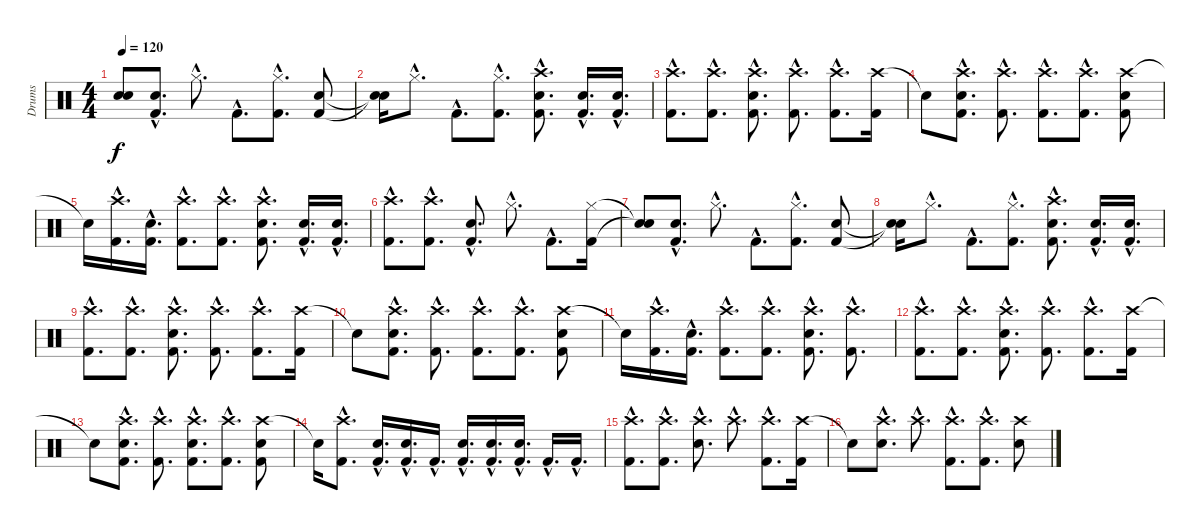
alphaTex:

\track ("Drums" "Drums") {instrument percussion}
\staff {score}
\articulation defaults
\ts (4 4)
\tempo 120
\clef neutral
\ks c
("Snare (hit)"{t} "Snare (hit)"{t}).8{dy f} ("Electric Snare (hit)"{hac} "Kick (hit) 2"{hac}).8{d} "Hi-Hat (closed)"{hac}.8{d} "Kick (hit) 2"{hac}.8{d} ("Hi-Hat (closed)"{hac} "Kick (hit) 2"{hac}).8{d} ("Electric Snare (hit)" "Kick (hit) 2").8 |
("Snare (hit)"{t} "Snare (hit)"{t}).16 "Hi-Hat (closed)"{hac}.8{d} "Kick (hit) 2"{hac}.8{d} ("Hi-Hat (closed)"{hac} "Kick (hit) 2"{hac}).8{d} ("Crash high (hit)"{hac} "Electric Snare (hit)"{hac} "Kick (hit) 2"{hac}).8{d} ("Electric Snare (hit)"{hac} "Kick (hit) 2"{hac}).16{d} ("Electric Snare (hit)"{hac} "Kick (hit) 2"{hac}).16{d} |
("Crash high (hit)"{hac} "Kick (hit) 2"{hac}).8{d} ("Crash high (hit)"{hac} "Kick (hit) 2"{hac}).8{d} ("Crash high (hit)"{hac} "Electric Snare (hit)"{hac} "Kick (hit) 2"{hac}).8{d} ("Crash high (hit)"{hac} "Kick (hit) 2"{hac}).8{d} ("Crash high (hit)"{hac} "Kick (hit) 2"{hac}).8{d} ("Crash high (hit)" "Kick (hit) 2").16 |
"Snare (hit)"{t}.8 ("Crash high (hit)"{hac} "Electric Snare (hit)"{hac} "Kick (hit) 2"{hac}).8{d} ("Crash high (hit)"{hac} "Kick (hit) 2"{hac}).8{d} ("Crash high (hit)"{hac} "Kick (hit) 2"{hac}).8{d} ("Crash high (hit)"{hac} "Kick (hit) 2"{hac}).8{d} ("Crash high (hit)" "Electric Snare (hit)" "Kick (hit) 2").8 |
"Snare (hit)"{t}.16 ("Crash high (hit)"{hac} "Kick (hit) 2"{hac}).16{d} ("Electric Snare (hit)"{hac} "Kick (hit) 2"{hac}).16{d} ("Crash high (hit)"{hac} "Kick (hit) 2"{hac}).8{d} ("Crash high (hit)"{hac} "Kick (hit) 2"{hac}).8{d} ("Crash high (hit)"{hac} "Electric Snare (hit)"{hac} "Kick (hit) 2"{hac}).8{d} ("Electric Snare (hit)"{hac} "Kick (hit) 2"{hac}).16{d} ("Electric Snare (hit)"{hac} "Kick (hit) 2"{hac}).16{d} |
("Crash high (hit)"{hac} "Kick (hit) 2"{hac}).8{d} ("Crash high (hit)"{hac} "Kick (hit) 2"{hac}).8{d} ("Electric Snare (hit)"{hac} "Kick (hit) 2"{hac}).8{d} "Hi-Hat (closed)"{hac}.8{d} "Kick (hit) 2"{hac}.8{d} ("Hi-Hat (closed)" "Kick (hit) 2").16 |
("Snare (hit)"{t} "Snare (hit)"{t}).8 ("Electric Snare (hit)"{hac} "Kick (hit) 2"{hac}).8{d} "Hi-Hat (closed)"{hac}.8{d} "Kick (hit) 2"{hac}.8{d} ("Hi-Hat (closed)"{hac} "Kick (hit) 2"{hac}).8{d} ("Electric Snare (hit)" "Kick (hit) 2").8 |
("Snare (hit)"{t} "Snare (hit)"{t}).16 "Hi-Hat (closed)"{hac}.8{d} "Kick (hit) 2"{hac}.8{d} ("Hi-Hat (closed)"{hac} "Kick (hit) 2"{hac}).8{d} ("Crash high (hit)"{hac} "Electric Snare (hit)"{hac} "Kick (hit) 2"{hac}).8{d} ("Electric Snare (hit)"{hac} "Kick (hit) 2"{hac}).16{d} ("Electric Snare (hit)"{hac} "Kick (hit) 2"{hac}).16{d} |
("Crash high (hit)"{hac} "Kick (hit) 2"{hac}).8{d} ("Crash high (hit)"{hac} "Kick (hit) 2"{hac}).8{d} ("Crash high (hit)"{hac} "Electric Snare (hit)"{hac} "Kick (hit) 2"{hac}).8{d} ("Crash high (hit)"{hac} "Kick (hit) 2"{hac}).8{d} ("Crash high (hit)"{hac} "Kick (hit) 2"{hac}).8{d} ("Crash high (hit)" "Kick (hit) 2").16 |
"Snare (hit)"{t}.8 ("Crash high (hit)"{hac} "Electric Snare (hit)"{hac} "Kick (hit) 2"{hac}).8{d} ("Crash high (hit)"{hac} "Kick (hit) 2"{hac}).8{d} ("Crash high (hit)"{hac} "Kick (hit) 2"{hac}).8{d} ("Crash high (hit)"{hac} "Kick (hit) 2"{hac}).8{d} ("Crash high (hit)" "Electric Snare (hit)" "Kick (hit) 2").8 |
"Snare (hit)"{t}.16 ("Crash high (hit)"{hac} "Kick (hit) 2"{hac}).16{d} ("Electric Snare (hit)"{hac} "Kick (hit) 2"{hac}).16{d} ("Crash high (hit)"{hac} "Kick (hit) 2"{hac}).8{d} ("Crash high (hit)"{hac} "Kick (hit) 2"{hac}).8{d} ("Crash high (hit)"{hac} "Electric Snare (hit)"{hac} "Kick (hit) 2"{hac}).8{d} ("Crash high (hit)"{hac} "Kick (hit) 2"{hac}).8{d} |
("Crash high (hit)"{hac} "Kick (hit) 2"{hac}).8{d} ("Crash high (hit)"{hac} "Kick (hit) 2"{hac}).8{d} ("Crash high (hit)"{hac} "Electric Snare (hit)"{hac} "Kick (hit) 2"{hac}).8{d} ("Crash high (hit)"{hac} "Kick (hit) 2"{hac}).8{d} ("Crash high (hit)"{hac} "Kick (hit) 2"{hac}).8{d} ("Crash high (hit)" "Kick (hit) 2").16 |
"Snare (hit)"{t}.8 ("Crash high (hit)"{hac} "Electric Snare (hit)"{hac} "Kick (hit) 2"{hac}).8{d} ("Crash high (hit)"{hac} "Kick (hit) 2"{hac}).8{d} ("Crash high (hit)"{hac} "Electric Snare (hit)"{hac} "Kick (hit) 2"{hac}).8{d} ("Crash high (hit)"{hac} "Kick (hit) 2"{hac}).8{d} ("Crash high (hit)" "Electric Snare (hit)" "Kick (hit) 2").8 |
"Snare (hit)"{t}.16 ("Crash high (hit)"{hac} "Kick (hit) 2"{hac}).8{d} ("Electric Snare (hit)"{hac} "Kick (hit) 2"{hac}).16{d} ("Electric Snare (hit)"{hac} "Kick (hit) 2"{hac}).16{d} "Kick (hit) 2"{hac}.16{d} ("Electric Snare (hit)"{hac} "Kick (hit) 2"{hac}).16{d} ("Electric Snare (hit)"{hac} "Kick (hit) 2"{hac}).16{d} ("Electric Snare (hit)"{hac} "Kick (hit) 2"{hac}).16{d} "Kick (hit) 2"{hac}.16{d} "Kick (hit) 2"{hac}.16{d} |
("Crash high (hit)"{hac} "Kick (hit) 2"{hac}).8{d} ("Crash high (hit)"{hac} "Kick (hit) 2"{hac}).8{d} ("Crash high (hit)"{hac} "Electric Snare (hit)"{hac}).8{d} "Crash high (hit)"{hac}.8{d} ("Crash high (hit)"{hac} "Kick (hit) 2"{hac}).8{d} ("Crash high (hit)" "Kick (hit) 2").16 |
"Snare (hit)"{t}.8 ("Crash high (hit)"{hac} "Electric Snare (hit)"{hac}).8{d} "Crash high (hit)"{hac}.8{d} ("Crash high (hit)"{hac} "Kick (hit) 2"{hac}).8{d} ("Crash high (hit)"{hac} "Kick (hit) 2"{hac}).8{d} ("Crash high (hit)" "Electric Snare (hit)").8
